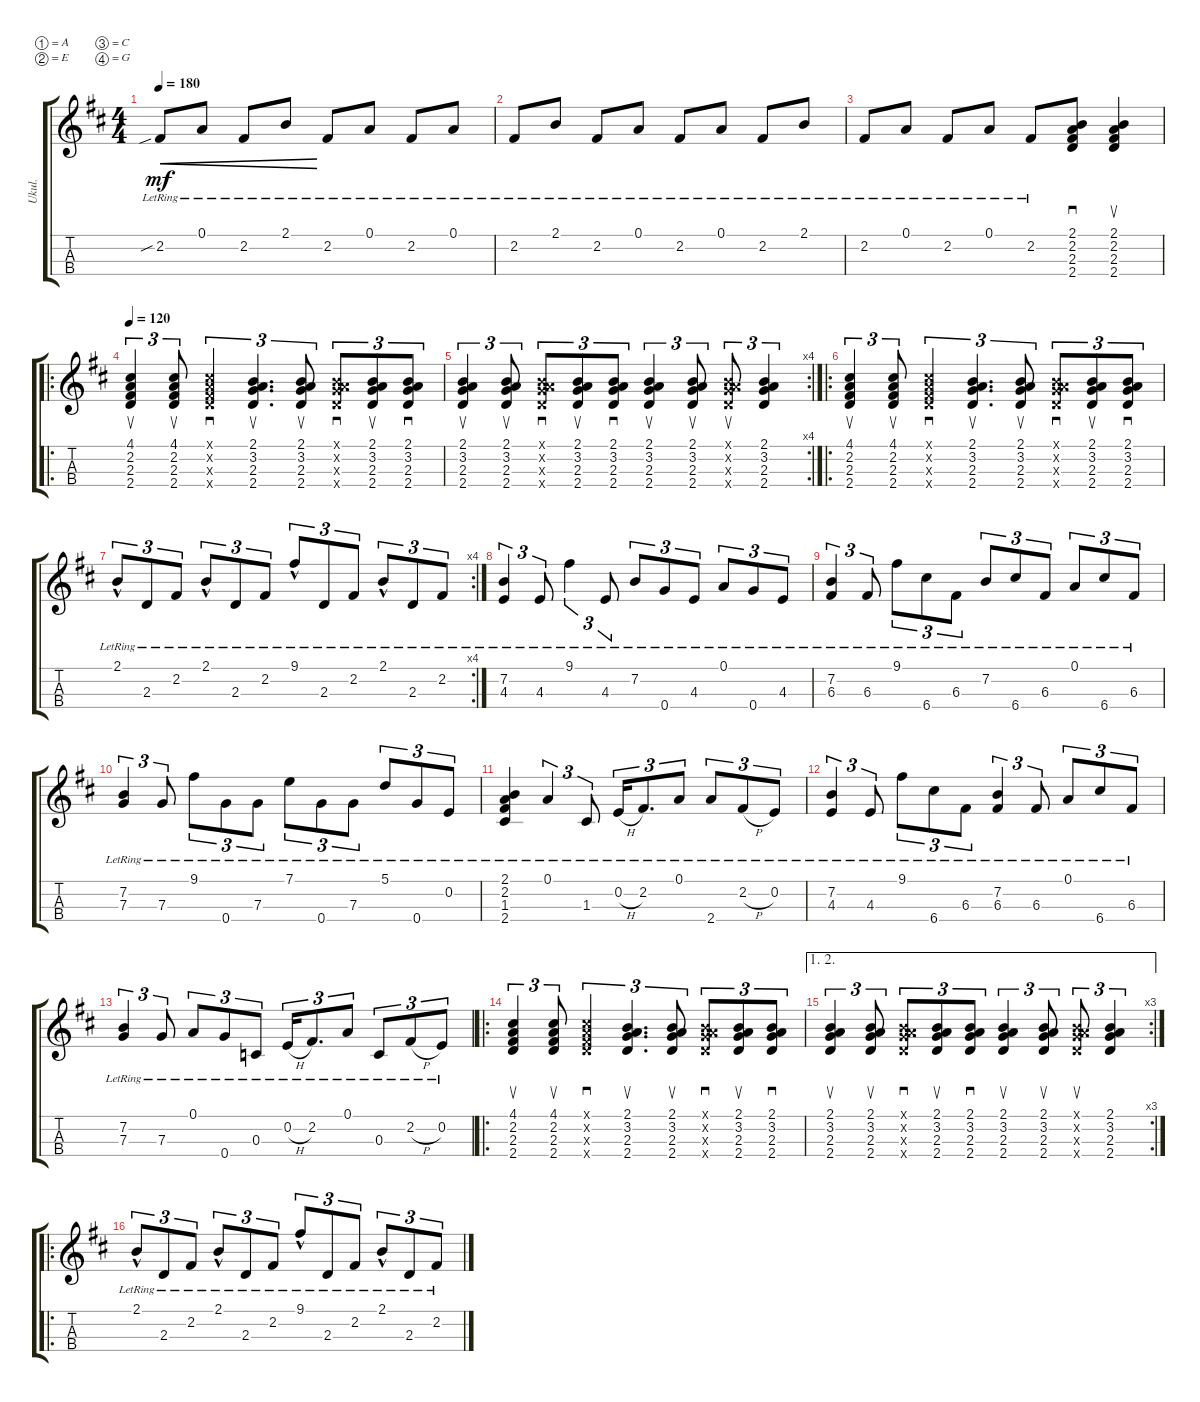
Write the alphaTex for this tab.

\defaultSystemsLayout 4
\bracketExtendMode groupsimilarinstruments
\otherSystemsTrackNameOrientation horizontal
\track ("Ukulele" "Ukul.") {instrument shamisen}
\staff {score tabs}
\tuning (A4 E4 C4 G4)
\ts (4 4)
\tempo 180
\clef g2
\ks d
2.2{sib lr}.8{cre dy mf instrument shamisen} 0.1{lr}.8{cre} 2.2{lr}.8{cre} 2.1{lr}.8{cre} 2.2{lr}.8 0.1{lr}.8 2.2{lr}.8 0.1{lr}.8 |
2.2{lr}.8 2.1{lr}.8 2.2{lr}.8 0.1{lr}.8 2.2{lr}.8 0.1{lr}.8 2.2{lr}.8 2.1{lr}.8 |
2.2{lr}.8 0.1{lr}.8 2.2{lr}.8 0.1{lr}.8 2.2{lr}.8 (2.1 2.2 2.3 2.4).8{sd} (2.1 2.2 2.3 2.4).4{su} |
\ro
\tempo 120
(4.1 2.2 2.3 2.4).4{su tu (3 2)} (4.1 2.2 2.3 2.4).8{su tu (3 2)} (4.1{x} 2.2{x} 2.3{x} 2.4{x}).4{sd tu (3 2)} (2.1 3.2 2.3 2.4).4{d su tu (3 2)} (2.1 3.2 2.3 2.4).8{su tu (3 2)} (2.1{x} 3.2{x} 2.3{x} 2.4{x}).8{sd tu (3 2)} (2.1 3.2 2.3 2.4).8{su tu (3 2)} (2.1 3.2 2.3 2.4).8{sd tu (3 2)} |
\rc 4
(2.1 3.2 2.3 2.4).4{su tu (3 2)} (2.1 3.2 2.3 2.4).8{su tu (3 2)} (2.1{x} 3.2{x} 2.3{x} 2.4{x}).8{sd tu (3 2)} (2.1 3.2 2.3 2.4).8{su tu (3 2)} (2.1 3.2 2.3 2.4).8{sd tu (3 2)} (2.1 3.2 2.3 2.4).4{su tu (3 2)} (2.1 3.2 2.3 2.4).8{su tu (3 2)} (2.1{x} 3.2{x} 2.3{x} 2.4{x}).8{su tu (3 2)} (2.1 3.2 2.3 2.4).4{tu (3 2)} |
\ro
(4.1 2.2 2.3 2.4).4{su tu (3 2)} (4.1 2.2 2.3 2.4).8{su tu (3 2)} (4.1{x} 2.2{x} 2.3{x} 2.4{x}).4{sd tu (3 2)} (2.1 3.2 2.3 2.4).4{d su tu (3 2)} (2.1 3.2 2.3 2.4).8{su tu (3 2)} (2.1{x} 3.2{x} 2.3{x} 2.4{x}).8{sd tu (3 2)} (2.1 3.2 2.3 2.4).8{su tu (3 2)} (2.1 3.2 2.3 2.4).8{sd tu (3 2)} |
\rc 4
2.1{hac lr}.8{tu (3 2)} 2.3{lr}.8{tu (3 2)} 2.2{lr}.8{tu (3 2)} 2.1{hac lr}.8{tu (3 2)} 2.3{lr}.8{tu (3 2)} 2.2{lr}.8{tu (3 2)} 9.1{hac lr}.8{tu (3 2)} 2.3{lr}.8{tu (3 2)} 2.2{lr}.8{tu (3 2)} 2.1{hac lr}.8{tu (3 2)} 2.3{lr}.8{tu (3 2)} 2.2{lr}.8{tu (3 2)} |
(7.2{lr} 4.3{lr}).4{tu (3 2)} 4.3{lr}.8{tu (3 2)} 9.1{lr}.4{tu (3 2)} 4.3{lr}.8{tu (3 2)} 7.2{lr}.8{tu (3 2)} 0.4{lr}.8{tu (3 2)} 4.3{lr}.8{tu (3 2)} 0.1{lr}.8{tu (3 2)} 0.4{lr}.8{tu (3 2)} 4.3{lr}.8{tu (3 2)} |
(7.2{lr} 6.3{lr}).4{tu (3 2)} 6.3{lr}.8{tu (3 2)} 9.1{lr}.8{tu (3 2)} 6.4{lr}.8{tu (3 2)} 6.3{lr}.8{tu (3 2)} 7.2{lr}.8{tu (3 2)} 6.4{lr}.8{tu (3 2)} 6.3{lr}.8{tu (3 2)} 0.1{lr}.8{tu (3 2)} 6.4{lr}.8{tu (3 2)} 6.3{lr}.8{tu (3 2)} |
(7.2{lr} 7.3{lr}).4{tu (3 2)} 7.3{lr}.8{tu (3 2)} 9.1{lr}.8{tu (3 2)} 0.4{lr}.8{tu (3 2)} 7.3{lr}.8{tu (3 2)} 7.1{lr}.8{tu (3 2)} 0.4{lr}.8{tu (3 2)} 7.3{lr}.8{tu (3 2)} 5.1{lr}.8{tu (3 2)} 0.4{lr}.8{tu (3 2)} 0.2{lr}.8{tu (3 2)} |
(2.1{lr} 2.2{lr} 1.3{lr} 2.4{lr}).4 0.1{lr}.4{tu (3 2)} 1.3{lr}.8{tu (3 2)} 0.2{h lr}.16{tu (3 2)} 2.2{lr}.8{d tu (3 2)} 0.1{lr}.8{tu (3 2)} 2.4{lr}.8{tu (3 2)} 2.2{h lr}.8{tu (3 2)} 0.2{lr}.8{tu (3 2)} |
(7.2{lr} 4.3{lr}).4{tu (3 2)} 4.3{lr}.8{tu (3 2)} 9.1{lr}.8{tu (3 2)} 6.4{lr}.8{tu (3 2)} 6.3{lr}.8{tu (3 2)} (7.2{lr} 6.3{lr}).4{tu (3 2)} 6.3{lr}.8{tu (3 2)} 0.1{lr}.8{tu (3 2)} 6.4{lr}.8{tu (3 2)} 6.3{lr}.8{tu (3 2)} |
(7.2{lr} 7.3{lr}).4{tu (3 2)} 7.3{lr}.8{tu (3 2)} 0.1{lr}.8{tu (3 2)} 0.4{lr}.8{tu (3 2)} 0.3{lr}.8{tu (3 2)} 0.2{h lr}.16{tu (3 2)} 2.2{lr}.8{d tu (3 2)} 0.1{lr}.8{tu (3 2)} 0.3{lr}.8{tu (3 2)} 2.2{h lr}.8{tu (3 2)} 0.2{lr}.8{tu (3 2)} |
\ro
(4.1 2.2 2.3 2.4).4{su tu (3 2)} (4.1 2.2 2.3 2.4).8{su tu (3 2)} (4.1{x} 2.2{x} 2.3{x} 2.4{x}).4{sd tu (3 2)} (2.1 3.2 2.3 2.4).4{d su tu (3 2)} (2.1 3.2 2.3 2.4).8{su tu (3 2)} (2.1{x} 3.2{x} 2.3{x} 2.4{x}).8{sd tu (3 2)} (2.1 3.2 2.3 2.4).8{su tu (3 2)} (2.1 3.2 2.3 2.4).8{sd tu (3 2)} |
\ae (1 2)
\rc 3
(2.1 3.2 2.3 2.4).4{su tu (3 2)} (2.1 3.2 2.3 2.4).8{su tu (3 2)} (2.1{x} 3.2{x} 2.3{x} 2.4{x}).8{sd tu (3 2)} (2.1 3.2 2.3 2.4).8{su tu (3 2)} (2.1 3.2 2.3 2.4).8{sd tu (3 2)} (2.1 3.2 2.3 2.4).4{su tu (3 2)} (2.1 3.2 2.3 2.4).8{su tu (3 2)} (2.1{x} 3.2{x} 2.3{x} 2.4{x}).8{su tu (3 2)} (2.1 3.2 2.3 2.4).4{tu (3 2)} |
\ro
2.1{hac lr}.8{tu (3 2)} 2.3{lr}.8{tu (3 2)} 2.2{lr}.8{tu (3 2)} 2.1{hac lr}.8{tu (3 2)} 2.3{lr}.8{tu (3 2)} 2.2{lr}.8{tu (3 2)} 9.1{hac lr}.8{tu (3 2)} 2.3{lr}.8{tu (3 2)} 2.2{lr}.8{tu (3 2)} 2.1{hac lr}.8{tu (3 2)} 2.3{lr}.8{tu (3 2)} 2.2{lr}.8{tu (3 2)}
